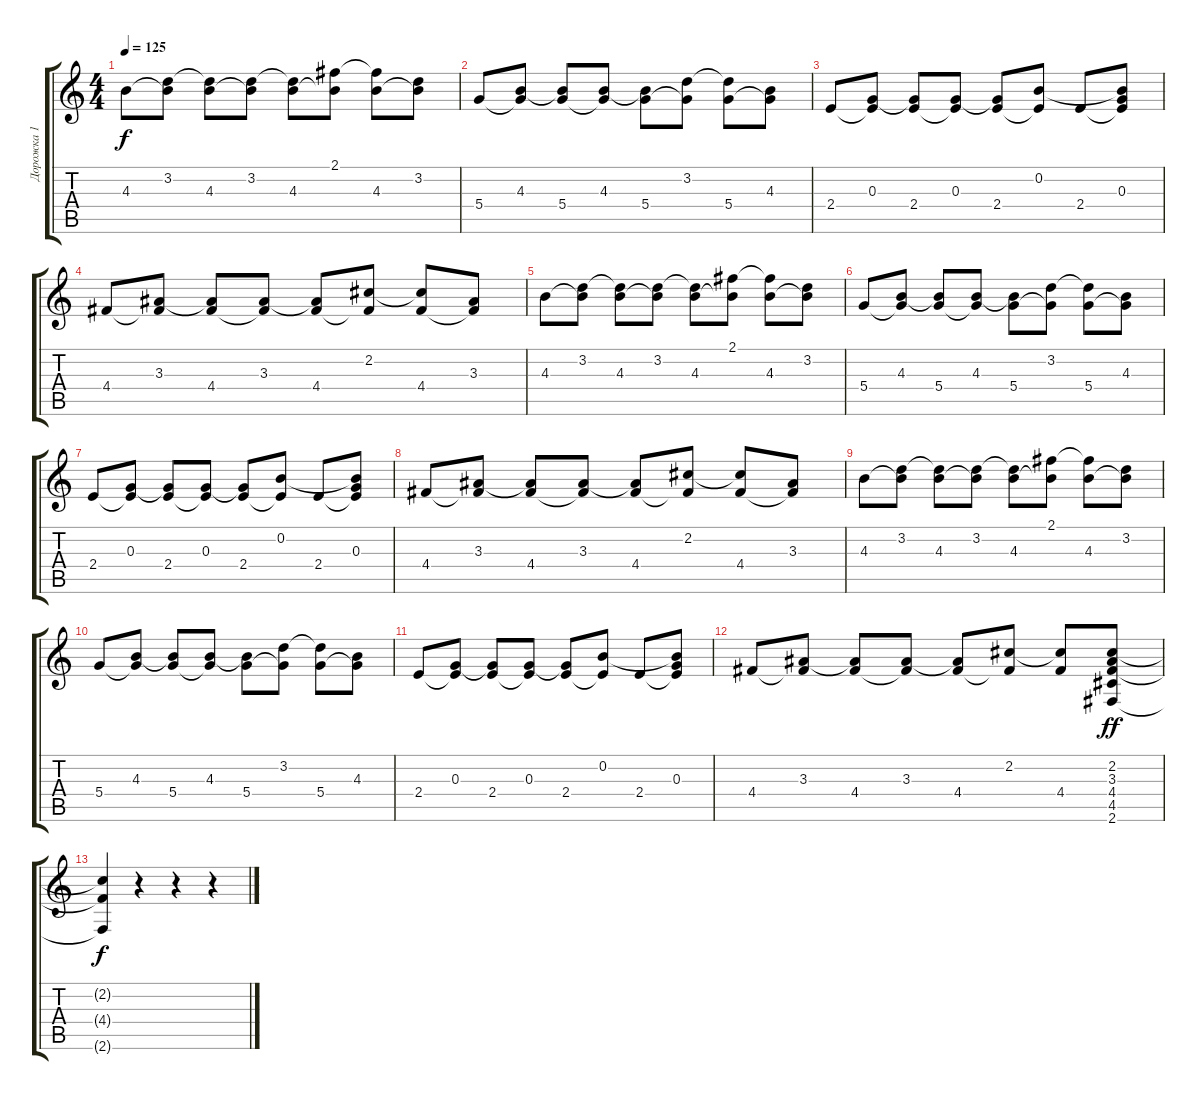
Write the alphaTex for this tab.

\track ("Дорожка 1" "Дорожка 1") {instrument distortionguitar}
\staff {score tabs}
\tuning (E4 B3 G3 D3 A2 E2) {hide}
\ts (4 4)
\tempo 125
\clef g2
\ks c
4.3.8{dy f} (3.2 4.3{t}).8 (3.2{t} 4.3).8 (3.2 4.3{t}).8 (3.2{t} 4.3).8 (2.1 4.3{t}).8 (2.1{t} 4.3).8 (3.2 4.3{t}).8 |
5.4.8 (4.3 5.4{t}).8 (4.3{t} 5.4).8 (4.3 5.4{t}).8 (4.3{t} 5.4).8 (3.2 5.4{t}).8 (3.2{t} 5.4).8 (4.3 5.4{t}).8 |
2.4.8 (0.3 2.4{t}).8 (0.3{t} 2.4).8 (0.3 2.4{t}).8 (0.3{t} 2.4).8 (0.2 2.4{t}).8 2.4.8 (0.2{t} 0.3 2.4{t}).8 |
4.4.8 (3.3 4.4{t}).8 (3.3{t} 4.4).8 (3.3 4.4{t}).8 (3.3{t} 4.4).8 (2.2 4.4{t}).8 (2.2{t} 4.4).8 (3.3 4.4{t}).8 |
4.3.8{instrument acousticguitarsteel} (3.2 4.3{t}).8 (3.2{t} 4.3).8 (3.2 4.3{t}).8 (3.2{t} 4.3).8 (2.1 4.3{t}).8 (2.1{t} 4.3).8 (3.2 4.3{t}).8 |
5.4.8 (4.3 5.4{t}).8 (4.3{t} 5.4).8 (4.3 5.4{t}).8 (4.3{t} 5.4).8 (3.2 5.4{t}).8 (3.2{t} 5.4).8 (4.3 5.4{t}).8 |
2.4.8 (0.3 2.4{t}).8 (0.3{t} 2.4).8 (0.3 2.4{t}).8 (0.3{t} 2.4).8 (0.2 2.4{t}).8 2.4.8 (0.2{t} 0.3 2.4{t}).8 |
4.4.8 (3.3 4.4{t}).8 (3.3{t} 4.4).8 (3.3 4.4{t}).8 (3.3{t} 4.4).8 (2.2 4.4{t}).8 (2.2{t} 4.4).8 (3.3 4.4{t}).8 |
4.3.8 (3.2 4.3{t}).8 (3.2{t} 4.3).8 (3.2 4.3{t}).8 (3.2{t} 4.3).8 (2.1 4.3{t}).8 (2.1{t} 4.3).8 (3.2 4.3{t}).8 |
5.4.8 (4.3 5.4{t}).8 (4.3{t} 5.4).8 (4.3 5.4{t}).8 (4.3{t} 5.4).8 (3.2 5.4{t}).8 (3.2{t} 5.4).8 (4.3 5.4{t}).8 |
2.4.8 (0.3 2.4{t}).8 (0.3{t} 2.4).8 (0.3 2.4{t}).8 (0.3{t} 2.4).8 (0.2 2.4{t}).8 2.4.8 (0.2{t} 0.3 2.4{t}).8 |
4.4.8 (3.3 4.4{t}).8 (3.3{t} 4.4).8 (3.3 4.4{t}).8 (3.3{t} 4.4).8 (2.2 4.4{t}).8 (2.2{t} 4.4).8 (2.2 3.3 4.4 4.5 2.6).8{dy ff} |
(2.2{t} 4.4{t} 2.6{t}).4{dy f} r.4 r.4 r.4
